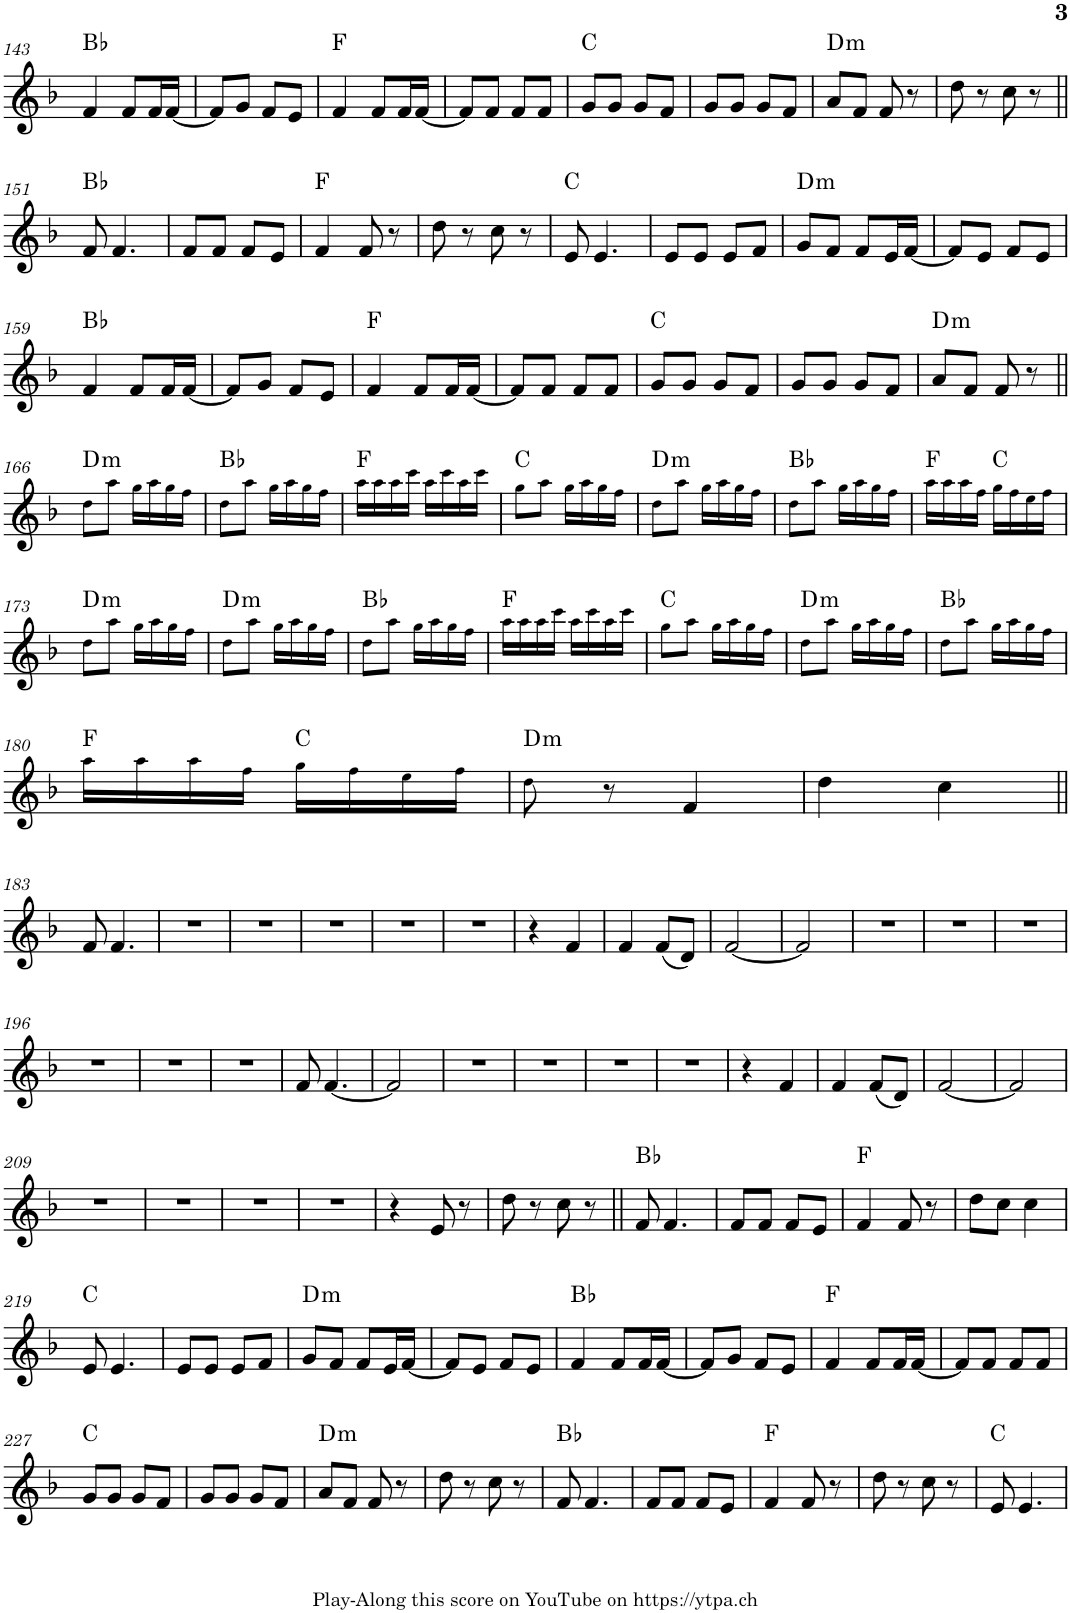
**kern	**harte
*part1	*part1
*staff1	*
*I"Piano	*
*I'Pno.	*
!!LO:PB:g=z
*clefG2	*
*k[b-]	*
*M2/4	*
=143	=143
4f/	Bb:maj
8f/L	.
16f/L	.
[16f/JJ	.
=144	=144
8f/L]	.
8g/J	.
8f/L	.
8e/J	.
=145	=145
4f/	F:maj
8f/L	.
16f/L	.
[16f/JJ	.
=146	=146
8f/L]	.
8f/J	.
8f/L	.
8f/J	.
=147	=147
8g/L	C:maj
8g/J	.
8g/L	.
8f/J	.
=148	=148
8g/L	.
8g/J	.
8g/L	.
8f/J	.
=149	=149
!	!LO:H:kt=m
8a/L	D:min
8f/J	.
8f/	.
8r	.
=150	=150
8dd\	.
8r	.
8cc\	.
8r	.
!!LO:LB:g=z
=151||	=151||
8f/	Bb:maj
4.f/	.
=152	=152
8f/L	.
8f/J	.
8f/L	.
8e/J	.
=153	=153
4f/	F:maj
8f/	.
8r	.
=154	=154
8dd\	.
8r	.
8cc\	.
8r	.
=155	=155
8e/	C:maj
4.e/	.
=156	=156
8e/L	.
8e/J	.
8e/L	.
8f/J	.
=157	=157
!	!LO:H:kt=m
8g/L	D:min
8f/J	.
8f/L	.
16e/L	.
[16f/JJ	.
=158	=158
8f/L]	.
8e/J	.
8f/L	.
8e/J	.
!!LO:LB:g=z
=159	=159
4f/	Bb:maj
8f/L	.
16f/L	.
[16f/JJ	.
=160	=160
8f/L]	.
8g/J	.
8f/L	.
8e/J	.
=161	=161
4f/	F:maj
8f/L	.
16f/L	.
[16f/JJ	.
=162	=162
8f/L]	.
8f/J	.
8f/L	.
8f/J	.
=163	=163
8g/L	C:maj
8g/J	.
8g/L	.
8f/J	.
=164	=164
8g/L	.
8g/J	.
8g/L	.
8f/J	.
=165	=165
!	!LO:H:kt=m
8a/L	D:min
8f/J	.
8f/	.
8r	.
!!LO:LB:g=z
=166||	=166||
!	!LO:H:kt=m
8dd!\L	D:min
8aa!\J	.
16gg!\LL	.
16aa!\	.
16gg!\	.
16ff!\JJ	.
=167	=167
8dd!\L	Bb:maj
8aa!\J	.
16gg!\LL	.
16aa!\	.
16gg!\	.
16ff!\JJ	.
=168	=168
16aa!\LL	F:maj
16aa!\	.
16aa!\	.
16ccc!\JJ	.
16aa!\LL	.
16ccc!\	.
16aa!\	.
16ccc!\JJ	.
=169	=169
8gg!\L	C:maj
8aa!\J	.
16gg!\LL	.
16aa!\	.
16gg!\	.
16ff!\JJ	.
=170	=170
!	!LO:H:kt=m
8dd!\L	D:min
8aa!\J	.
16gg!\LL	.
16aa!\	.
16gg!\	.
16ff!\JJ	.
=171	=171
8dd!\L	Bb:maj
8aa!\J	.
16gg!\LL	.
16aa!\	.
16gg!\	.
16ff!\JJ	.
=172	=172
16aa!\LL	F:maj
16aa!\	.
16aa!\	.
16ff!\JJ	.
16gg!\LL	C:maj
16ff!\	.
16ee!\	.
16ff!\JJ	.
!!LO:LB:g=z
=173	=173
!	!LO:H:kt=m
8dd!\L	D:min
8aa!\J	.
16gg!\LL	.
16aa!\	.
16gg!\	.
16ff!\JJ	.
=174	=174
!	!LO:H:kt=m
8dd!\L	D:min
8aa!\J	.
16gg!\LL	.
16aa!\	.
16gg!\	.
16ff!\JJ	.
=175	=175
8dd!\L	Bb:maj
8aa!\J	.
16gg!\LL	.
16aa!\	.
16gg!\	.
16ff!\JJ	.
=176	=176
16aa!\LL	F:maj
16aa!\	.
16aa!\	.
16ccc!\JJ	.
16aa!\LL	.
16ccc!\	.
16aa!\	.
16ccc!\JJ	.
=177	=177
8gg!\L	C:maj
8aa!\J	.
16gg!\LL	.
16aa!\	.
16gg!\	.
16ff!\JJ	.
=178	=178
!	!LO:H:kt=m
8dd!\L	D:min
8aa!\J	.
16gg!\LL	.
16aa!\	.
16gg!\	.
16ff!\JJ	.
=179	=179
8dd!\L	Bb:maj
8aa!\J	.
16gg!\LL	.
16aa!\	.
16gg!\	.
16ff!\JJ	.
!!LO:LB:g=z
=180	=180
16aa!\LL	F:maj
16aa!\	.
16aa!\	.
16ff!\JJ	.
16gg!\LL	C:maj
16ff!\	.
16ee!\	.
16ff!\JJ	.
=181	=181
!	!LO:H:kt=m
8dd!\	D:min
8r	.
4f/	.
=182	=182
4dd\	.
4cc\	.
!!LO:LB:g=z
=183||	=183||
8f/	.
4.f/	.
=184	=184
2r	.
=185	=185
2r	.
=186	=186
2r	.
=187	=187
2r	.
=188	=188
2r	.
=189	=189
4r	.
4f/	.
=190	=190
4f/	.
(8f/L	.
8d/J)	.
=191	=191
[2f/	.
=192	=192
2f/]	.
=193	=193
2r	.
=194	=194
2r	.
=195	=195
2r	.
!!LO:LB:g=z
=196	=196
2r	.
=197	=197
2r	.
=198	=198
2r	.
=199	=199
8f/	.
[4.f/	.
=200	=200
2f/]	.
=201	=201
2r	.
=202	=202
2r	.
=203	=203
2r	.
=204	=204
2r	.
=205	=205
4r	.
4f/	.
=206	=206
4f/	.
(8f/L	.
8d/J)	.
=207	=207
[2f/	.
=208	=208
2f/]	.
!!LO:LB:g=z
=209	=209
2r	.
=210	=210
2r	.
=211	=211
2r	.
=212	=212
2r	.
=213	=213
4r	.
8e/	.
8r	.
=214	=214
8dd\	.
8r	.
8cc\	.
8r	.
=215||	=215||
8f/	Bb:maj
4.f/	.
=216	=216
8f/L	.
8f/J	.
8f/L	.
8e/J	.
=217	=217
4f/	F:maj
8f/	.
8r	.
=218	=218
8dd\L	.
8cc\J	.
4cc\	.
!!LO:LB:g=z
=219	=219
8e/	C:maj
4.e/	.
=220	=220
8e/L	.
8e/J	.
8e/L	.
8f/J	.
=221	=221
!	!LO:H:kt=m
8g/L	D:min
8f/J	.
8f/L	.
16e/L	.
[16f/JJ	.
=222	=222
8f/L]	.
8e/J	.
8f/L	.
8e/J	.
=223	=223
4f/	Bb:maj
8f/L	.
16f/L	.
[16f/JJ	.
=224	=224
8f/L]	.
8g/J	.
8f/L	.
8e/J	.
=225	=225
4f/	F:maj
8f/L	.
16f/L	.
[16f/JJ	.
=226	=226
8f/L]	.
8f/J	.
8f/L	.
8f/J	.
!!LO:LB:g=z
=227	=227
8g/L	C:maj
8g/J	.
8g/L	.
8f/J	.
=228	=228
8g/L	.
8g/J	.
8g/L	.
8f/J	.
=229	=229
!	!LO:H:kt=m
8a/L	D:min
8f/J	.
8f/	.
8r	.
=230	=230
8dd\	.
8r	.
8cc\	.
8r	.
=231	=231
8f/	Bb:maj
4.f/	.
=232	=232
8f/L	.
8f/J	.
8f/L	.
8e/J	.
=233	=233
4f/	F:maj
8f/	.
8r	.
=234	=234
8dd\	.
8r	.
8cc\	.
8r	.
=235	=235
8e/	C:maj
4.e/	.
=	=
*-	*-
